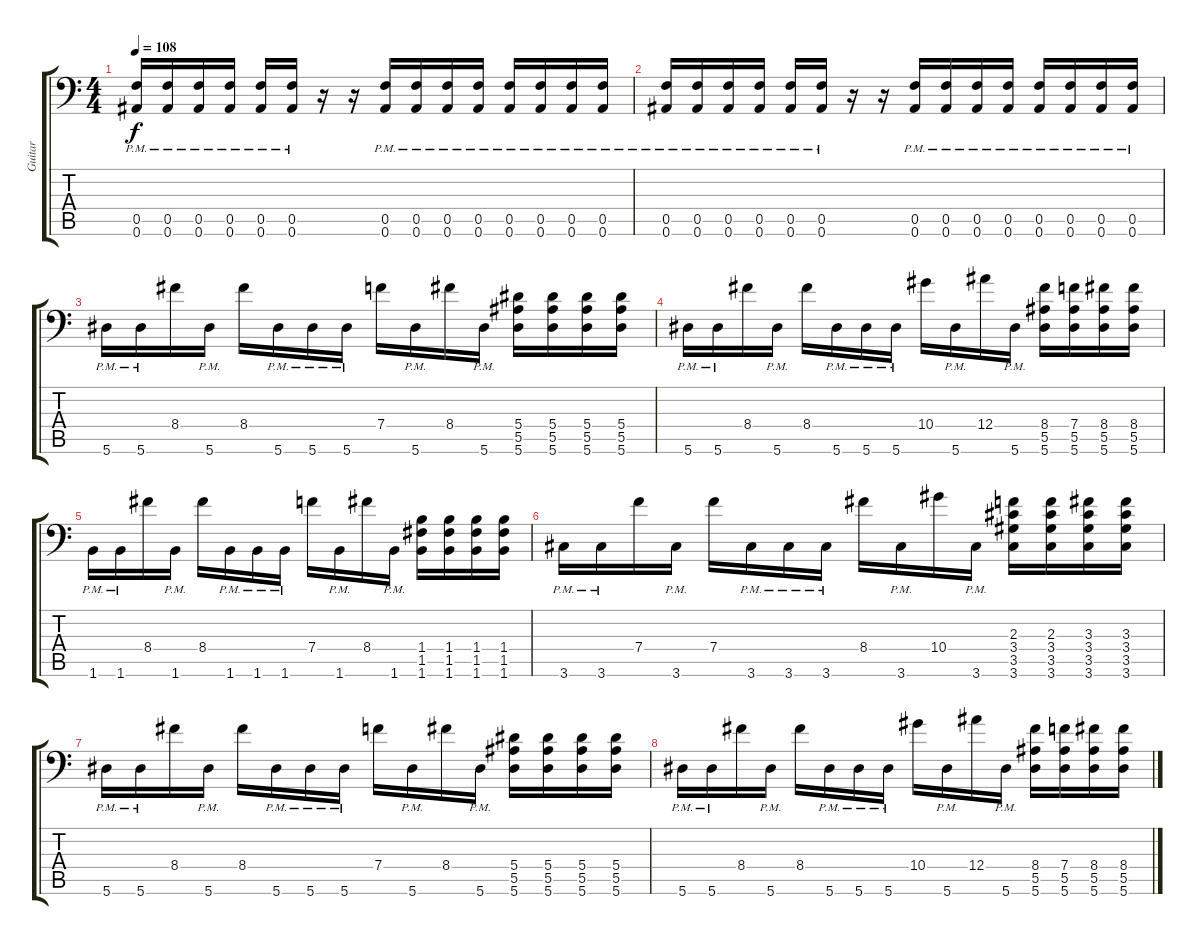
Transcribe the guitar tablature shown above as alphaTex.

\track ("Guitar" "Guitar") {instrument distortionguitar}
\staff {score tabs}
\tuning (C4 G3 Eb3 Bb2 F2 Bb1) {hide}
\ts (4 4)
\tempo 108
\clef f4
\ks c
(0.5{pm} 0.6{pm}).16{dy f} (0.5{pm} 0.6{pm}).16 (0.5{pm} 0.6{pm}).16 (0.5{pm} 0.6{pm}).16 (0.5{pm} 0.6{pm}).16 (0.5{pm} 0.6{pm}).16 r.16 r.16 (0.5{pm} 0.6{pm}).16 (0.5{pm} 0.6{pm}).16 (0.5{pm} 0.6{pm}).16 (0.5{pm} 0.6{pm}).16 (0.5{pm} 0.6{pm}).16 (0.5{pm} 0.6{pm}).16 (0.5{pm} 0.6{pm}).16 (0.5{pm} 0.6{pm}).16 |
(0.5{pm} 0.6{pm}).16 (0.5{pm} 0.6{pm}).16 (0.5{pm} 0.6{pm}).16 (0.5{pm} 0.6{pm}).16 (0.5{pm} 0.6{pm}).16 (0.5{pm} 0.6{pm}).16 r.16 r.16 (0.5{pm} 0.6{pm}).16 (0.5{pm} 0.6{pm}).16 (0.5{pm} 0.6{pm}).16 (0.5{pm} 0.6{pm}).16 (0.5{pm} 0.6{pm}).16 (0.5{pm} 0.6{pm}).16 (0.5{pm} 0.6{pm}).16 (0.5{pm} 0.6{pm}).16 |
5.6{pm}.16 5.6{pm}.16 8.4.16 5.6{pm}.16 8.4.16 5.6{pm}.16 5.6{pm}.16 5.6{pm}.16 7.4.16 5.6{pm}.16 8.4.16 5.6{pm}.16 (5.4 5.5 5.6).16 (5.4 5.5 5.6).16 (5.4 5.5 5.6).16 (5.4 5.5 5.6).16 |
5.6{pm}.16 5.6{pm}.16 8.4.16 5.6{pm}.16 8.4.16 5.6{pm}.16 5.6{pm}.16 5.6{pm}.16 10.4.16 5.6{pm}.16 12.4.16 5.6{pm}.16 (8.4 5.5 5.6).16 (7.4 5.5 5.6).16 (8.4 5.5 5.6).16 (8.4 5.5 5.6).16 |
1.6{pm}.16 1.6{pm}.16 8.4.16 1.6{pm}.16 8.4.16 1.6{pm}.16 1.6{pm}.16 1.6{pm}.16 7.4.16 1.6{pm}.16 8.4.16 1.6{pm}.16 (1.4 1.5 1.6).16 (1.4 1.5 1.6).16 (1.4 1.5 1.6).16 (1.4 1.5 1.6).16 |
3.6{pm}.16 3.6{pm}.16 7.4.16 3.6{pm}.16 7.4.16 3.6{pm}.16 3.6{pm}.16 3.6{pm}.16 8.4.16 3.6{pm}.16 10.4.16 3.6{pm}.16 (2.3 3.4 3.5 3.6).16 (2.3 3.4 3.5 3.6).16 (3.3 3.4 3.5 3.6).16 (3.3 3.4 3.5 3.6).16 |
5.6{pm}.16 5.6{pm}.16 8.4.16 5.6{pm}.16 8.4.16 5.6{pm}.16 5.6{pm}.16 5.6{pm}.16 7.4.16 5.6{pm}.16 8.4.16 5.6{pm}.16 (5.4 5.5 5.6).16 (5.4 5.5 5.6).16 (5.4 5.5 5.6).16 (5.4 5.5 5.6).16 |
5.6{pm}.16 5.6{pm}.16 8.4.16 5.6{pm}.16 8.4.16 5.6{pm}.16 5.6{pm}.16 5.6{pm}.16 10.4.16 5.6{pm}.16 12.4.16 5.6{pm}.16 (8.4 5.5 5.6).16 (7.4 5.5 5.6).16 (8.4 5.5 5.6).16 (8.4 5.5 5.6).16
